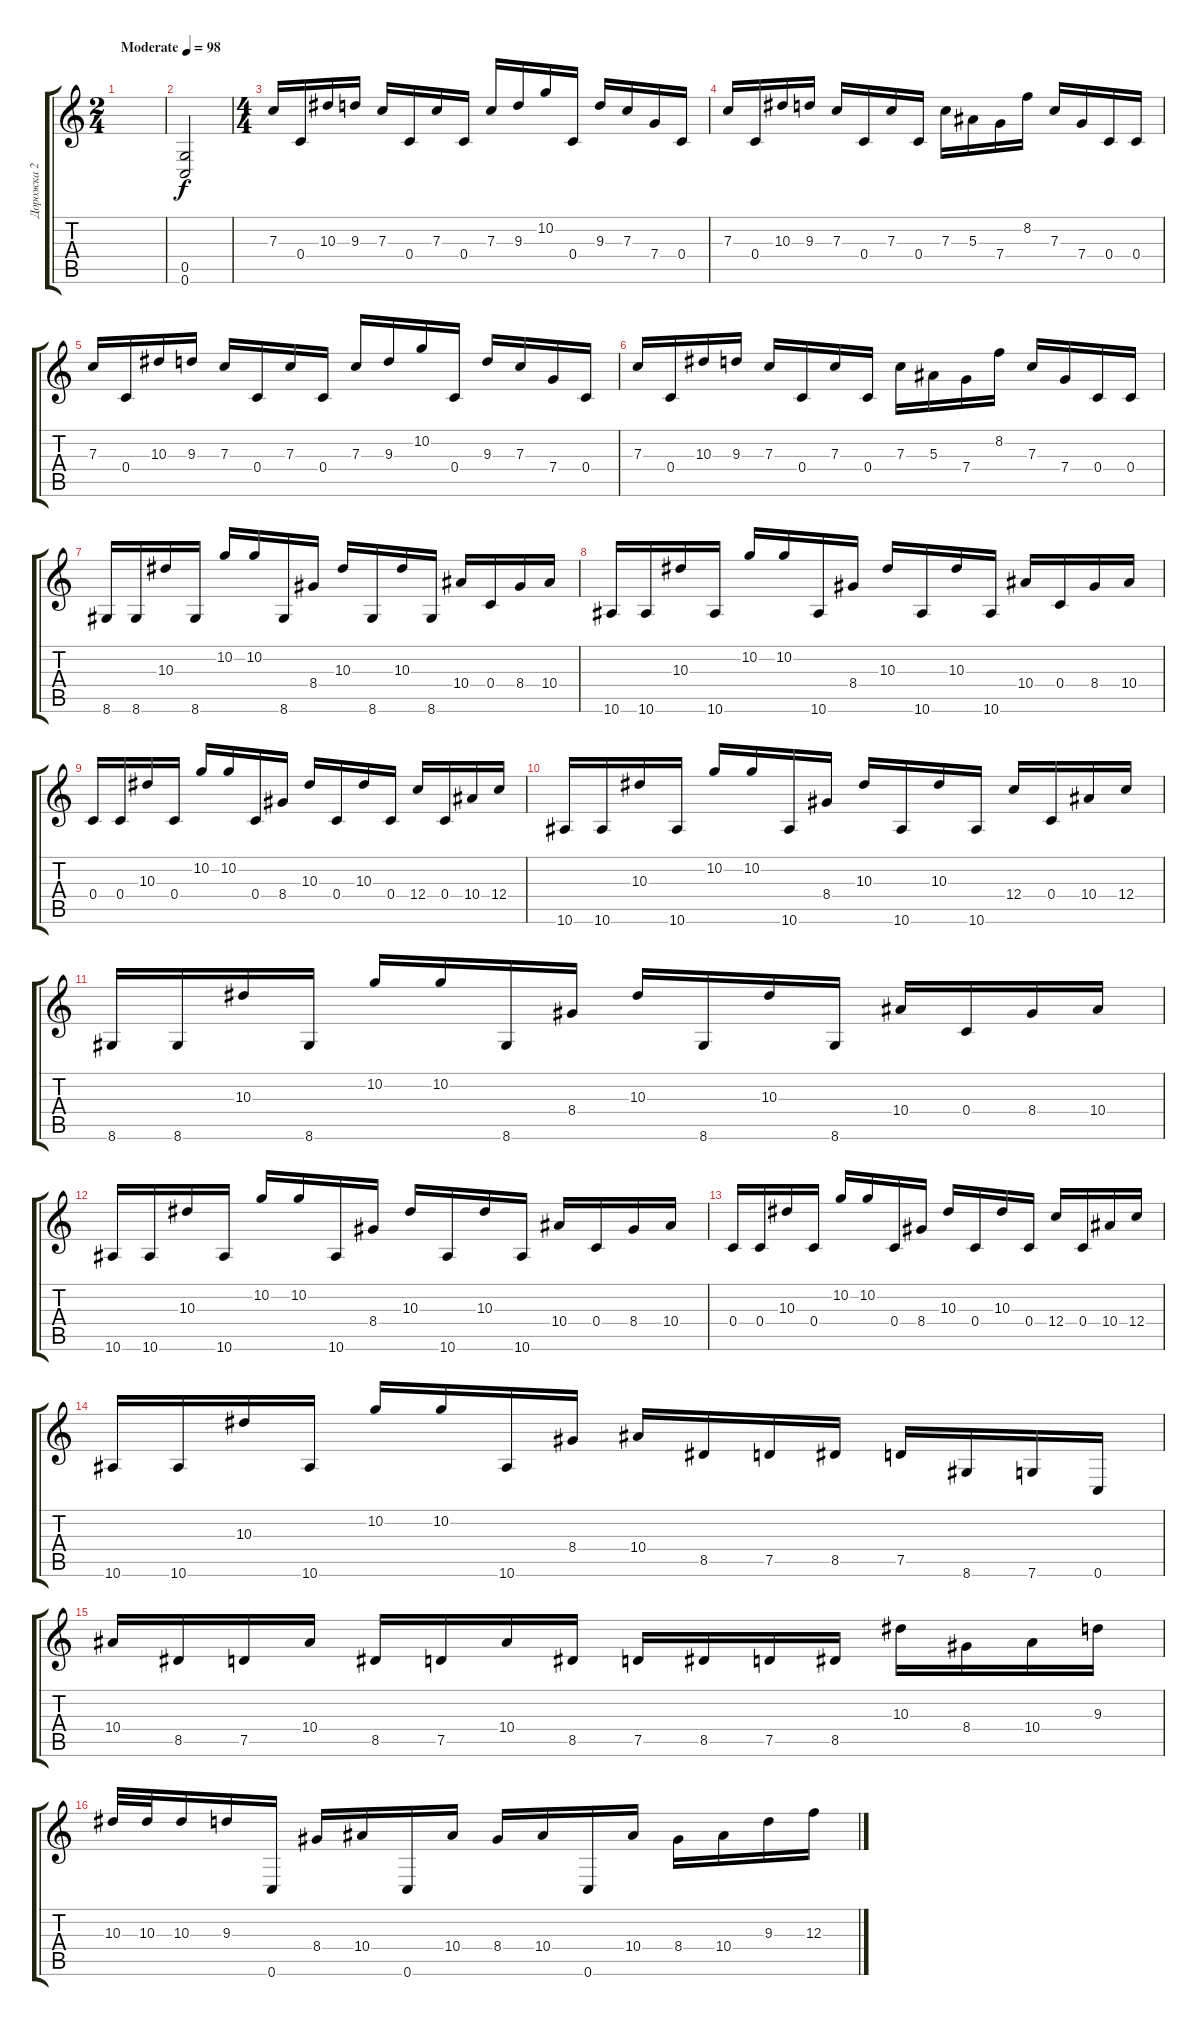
\track ("Дорожка 2" "Дорожка 2") {instrument distortionguitar}
\staff {score tabs}
\tuning (D4 A3 F3 C3 G2 C2) {hide}
\ts (2 4)
\tempo (98 "Moderate")
\clef g2
\ks c
|
(0.5 0.6).2 |
\ts (4 4)
7.3.16 0.4.16 10.3.16 9.3.16 7.3.16 0.4.16 7.3.16 0.4.16 7.3.16 9.3.16 10.2.16 0.4.16 9.3.16 7.3.16 7.4.16 0.4.16 |
7.3.16 0.4.16 10.3.16 9.3.16 7.3.16 0.4.16 7.3.16 0.4.16 7.3.16 5.3.16 7.4.16 8.2.16 7.3.16 7.4.16 0.4.16 0.4.16 |
7.3.16 0.4.16 10.3.16 9.3.16 7.3.16 0.4.16 7.3.16 0.4.16 7.3.16 9.3.16 10.2.16 0.4.16 9.3.16 7.3.16 7.4.16 0.4.16 |
7.3.16 0.4.16 10.3.16 9.3.16 7.3.16 0.4.16 7.3.16 0.4.16 7.3.16 5.3.16 7.4.16 8.2.16 7.3.16 7.4.16 0.4.16 0.4.16 |
8.6.16 8.6.16 10.3.16 8.6.16 10.2.16 10.2.16 8.6.16 8.4.16 10.3.16 8.6.16 10.3.16 8.6.16 10.4.16 0.4.16 8.4.16 10.4.16 |
10.6.16 10.6.16 10.3.16 10.6.16 10.2.16 10.2.16 10.6.16 8.4.16 10.3.16 10.6.16 10.3.16 10.6.16 10.4.16 0.4.16 8.4.16 10.4.16 |
0.4.16 0.4.16 10.3.16 0.4.16 10.2.16 10.2.16 0.4.16 8.4.16 10.3.16 0.4.16 10.3.16 0.4.16 12.4.16 0.4.16 10.4.16 12.4.16 |
10.6.16 10.6.16 10.3.16 10.6.16 10.2.16 10.2.16 10.6.16 8.4.16 10.3.16 10.6.16 10.3.16 10.6.16 12.4.16 0.4.16 10.4.16 12.4.16 |
8.6.16 8.6.16 10.3.16 8.6.16 10.2.16 10.2.16 8.6.16 8.4.16 10.3.16 8.6.16 10.3.16 8.6.16 10.4.16 0.4.16 8.4.16 10.4.16 |
10.6.16 10.6.16 10.3.16 10.6.16 10.2.16 10.2.16 10.6.16 8.4.16 10.3.16 10.6.16 10.3.16 10.6.16 10.4.16 0.4.16 8.4.16 10.4.16 |
0.4.16 0.4.16 10.3.16 0.4.16 10.2.16 10.2.16 0.4.16 8.4.16 10.3.16 0.4.16 10.3.16 0.4.16 12.4.16 0.4.16 10.4.16 12.4.16 |
10.6.16 10.6.16 10.3.16 10.6.16 10.2.16 10.2.16 10.6.16 8.4.16 10.4.16 8.5.16 7.5.16 8.5.16 7.5.16 8.6.16 7.6.16 0.6.16 |
10.4.16 8.5.16 7.5.16 10.4.16 8.5.16 7.5.16 10.4.16 8.5.16 7.5.16 8.5.16 7.5.16 8.5.16 10.3.16 8.4.16 10.4.16 9.3.16 |
10.3.32 10.3.32 10.3.16 9.3.16 0.6.16 8.4.16 10.4.16 0.6.16 10.4.16 8.4.16 10.4.16 0.6.16 10.4.16 8.4.16 10.4.16 9.3.16 12.3.16
